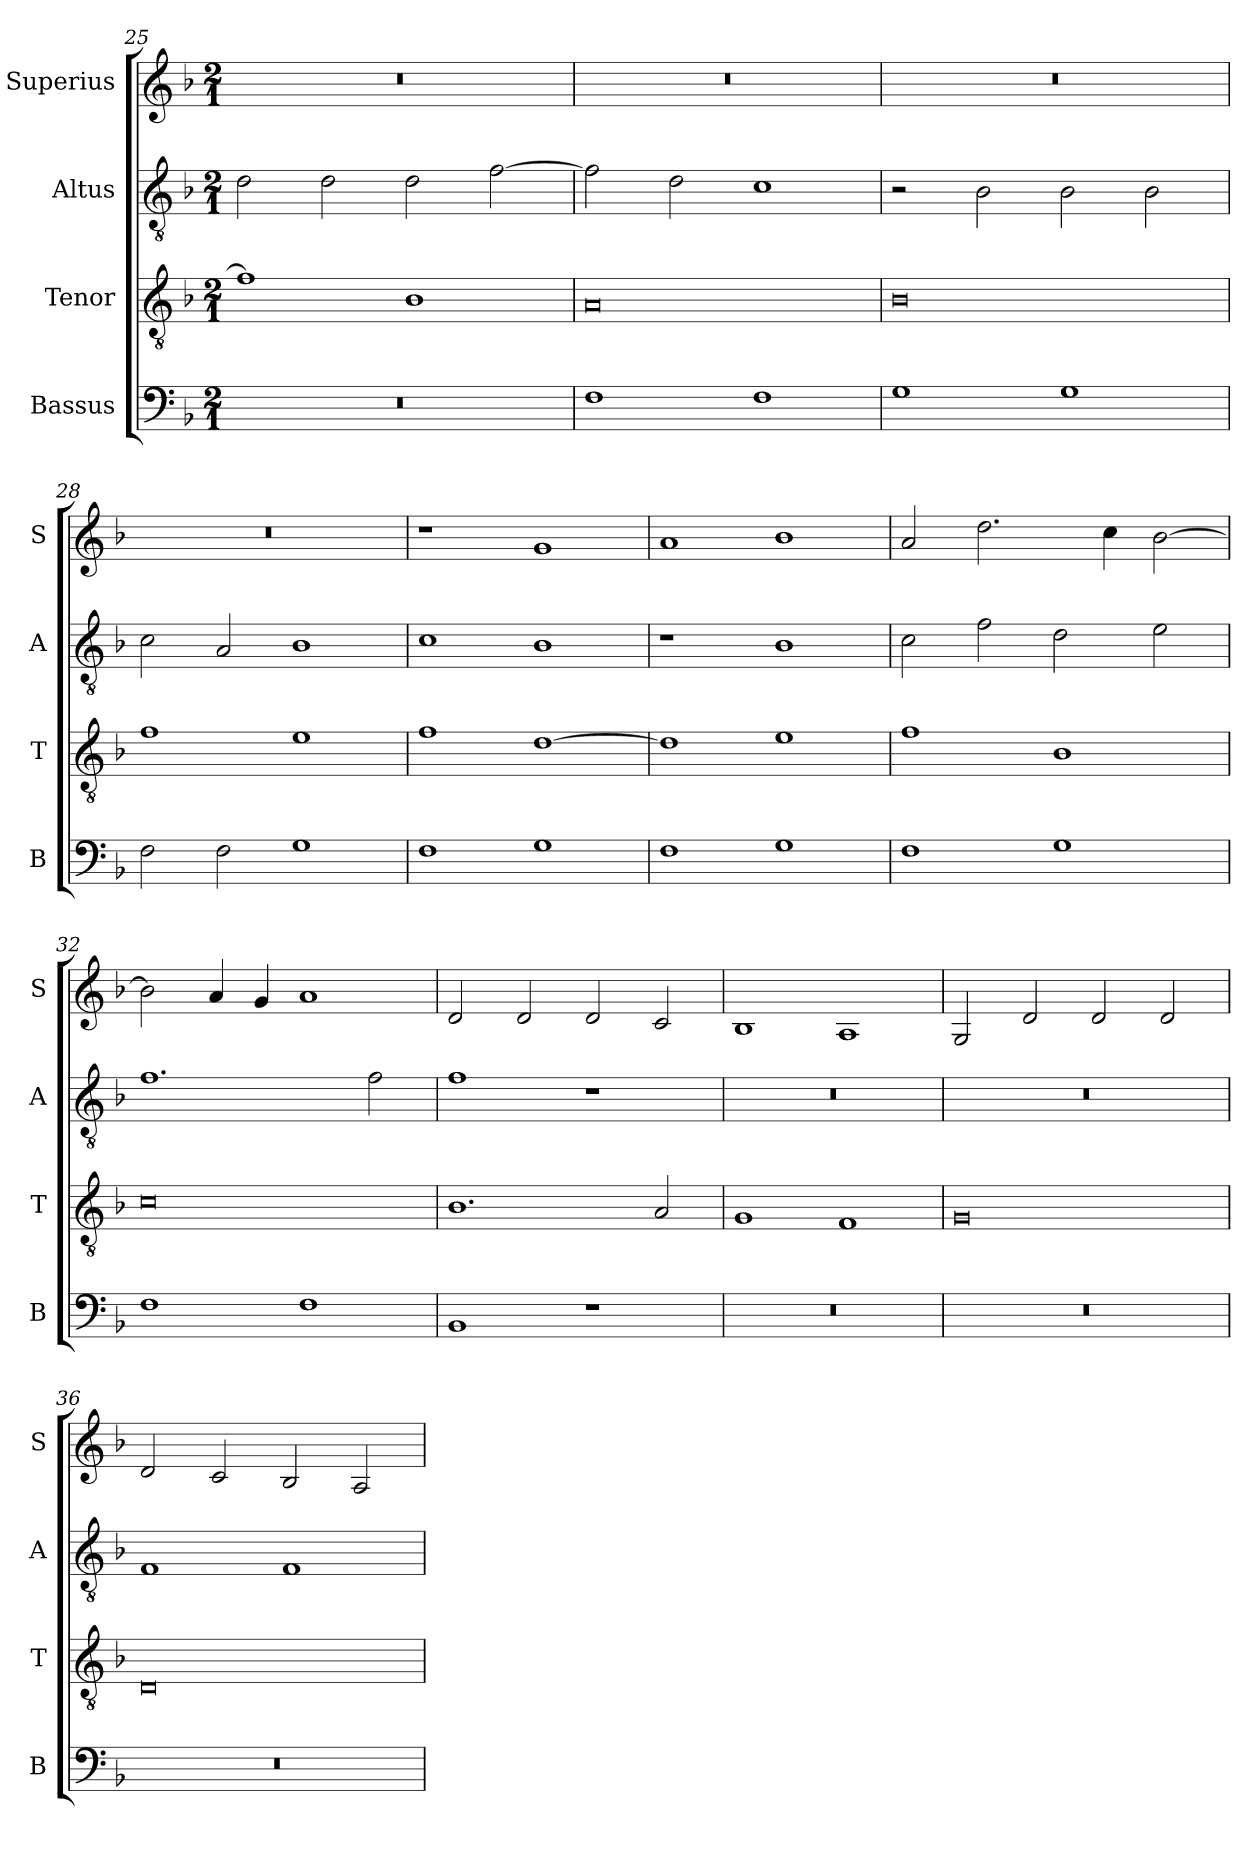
**kern	**kern	**kern	**kern
*part4	*part3	*part2	*part1
*staff4	*staff3	*staff2	*staff1
*I"Bassus	*I"Tenor	*I"Altus	*I"Superius
*I'B	*I'T	*I'A	*I'S
*clefF4	*clefGv2	*clefGv2	*clefG2
*k[b-]	*k[b-]	*k[b-]	*k[b-]
*M2/1	*M2/1	*M2/1	*M2/1
=25	=25	=25	=25
0r	1f]	2d\	0r
.	.	2d\	.
.	1B-	2d\	.
.	.	[2f\	.
=26	=26	=26	=26
1F	0A	2f\]	0r
.	.	2d\	.
1F	.	1c	.
=27	=27	=27	=27
1G	0B-	2r	0r
.	.	2B-\	.
1G	.	2B-\	.
.	.	2B-\	.
=28	=28	=28	=28
2F\	1f	2c\	0r
2F\	.	2A/	.
1G	1e	1B-	.
=29	=29	=29	=29
1F	1f	1c	1r
1G	[1d	1B-	1g
=30	=30	=30	=30
1F	1d]	1r	1a
1G	1e	1B-	1b-
=31	=31	=31	=31
1F	1f	2c\	2a/
.	.	2f\	2.dd\
1G	1B-	2d\	.
.	.	.	4cc\
.	.	2e\	[2b-\
=32	=32	=32	=32
1F	0c	1.f	2b-\]
.	.	.	4a/
.	.	.	4g/
1F	.	.	1a
.	.	2f\	.
=33	=33	=33	=33
1BB-	1.B-	1f	2d/
.	.	.	2d/
1r	.	1r	2d/
.	2A/	.	2c/
=34	=34	=34	=34
0r	1G	0r	1B-
.	1F	.	1A
=35	=35	=35	=35
0r	0G	0r	2G/
.	.	.	2d/
.	.	.	2d/
.	.	.	2d/
=36	=36	=36	=36
0r	0D	1F	2d/
.	.	.	2c/
.	.	1F	2B-/
.	.	.	2A/
=	=	=	=
*-	*-	*-	*-
